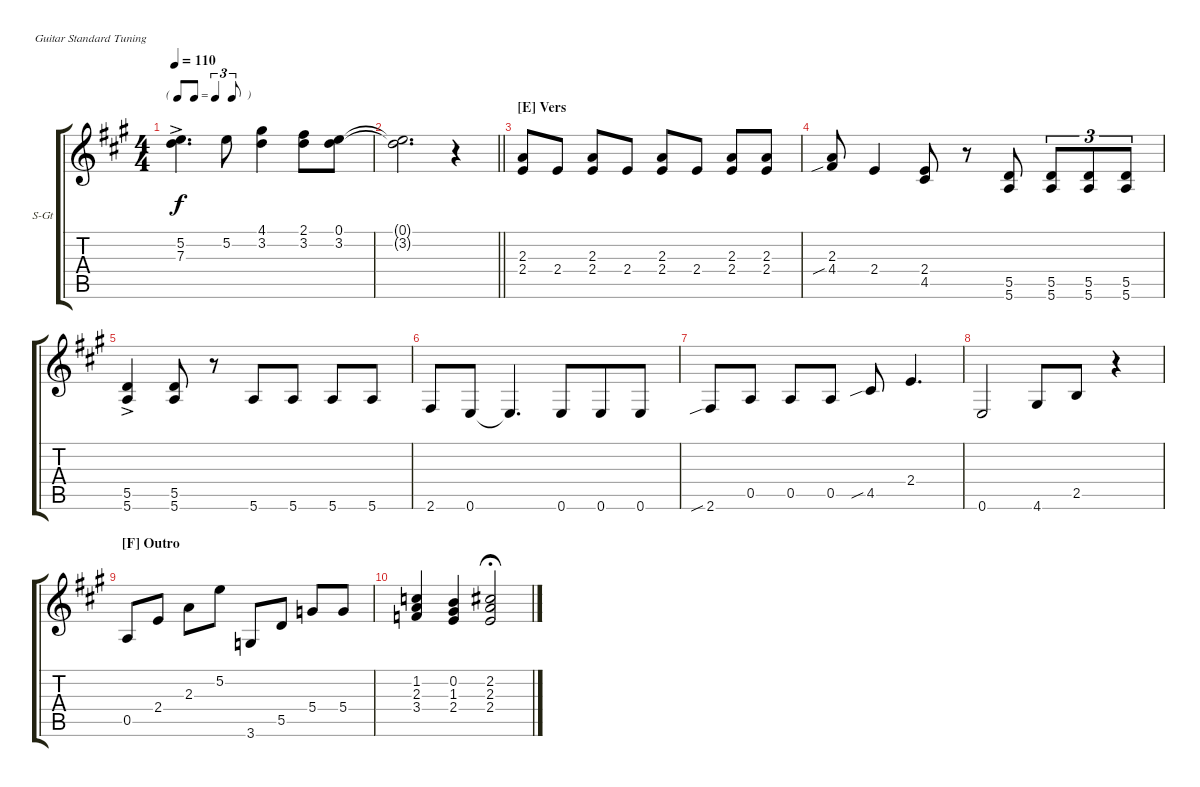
\defaultSystemsLayout 4
\bracketExtendMode groupsimilarinstruments
\firstSystemTrackNameOrientation horizontal
\otherSystemsTrackNameOrientation horizontal
\track ("Lead Guitar" "S-Gt") {instrument acousticguitarsteel}
\staff {score tabs}
\tuning (E4 B3 G3 D3 A2 E2)
\ts (4 4)
\tf triplet8th
\tempo 110
\clef g2
\ks a
(5.2 7.3{ac}).4{d dy f} 5.2.8 (3.2 4.1).4 (2.1 3.2).8 (0.1 3.2).8 |
\barLineRight lightlight
(3.2{t} 0.1{t}).2{d} r.4 |
\section ("E" "Vers")
(2.3 2.4).8 2.4.8 (2.4 2.3).8 2.4.8 (2.4 2.3).8 2.4.8 (2.4 2.3).8 (2.4 2.3).8 |
(4.4{sib} 2.3).8 2.4.4 (2.4 4.5).8 r.8 (5.5 5.6).8 (5.6 5.5).8{tu (3 2)} (5.6 5.5).8{tu (3 2)} (5.6 5.5).8{tu (3 2)} |
(5.5 5.6{ac}).4 (5.6 5.5).8 r.8 5.6.8 5.6.8 5.6.8 5.6.8 |
2.6.8 0.6.8 0.6{t}.4{d} 0.6.8{beam merge} 0.6.8{beam merge} 0.6.8 |
2.6{sib}.8 0.5.8 0.5.8 0.5.8 4.5{sib}.8 2.4.4{d} |
0.6.2 4.6.8 2.5.8 r.4 |
\section ("F" "Outro")
0.5.8 2.4.8 2.3.8 5.2.8 3.6.8 5.5.8 5.4.8 5.4.8 |
(3.4 2.3 1.2).4 (2.4 1.3 0.2).4 (2.3 2.4 2.2).2{fermata (medium 0.5)}
